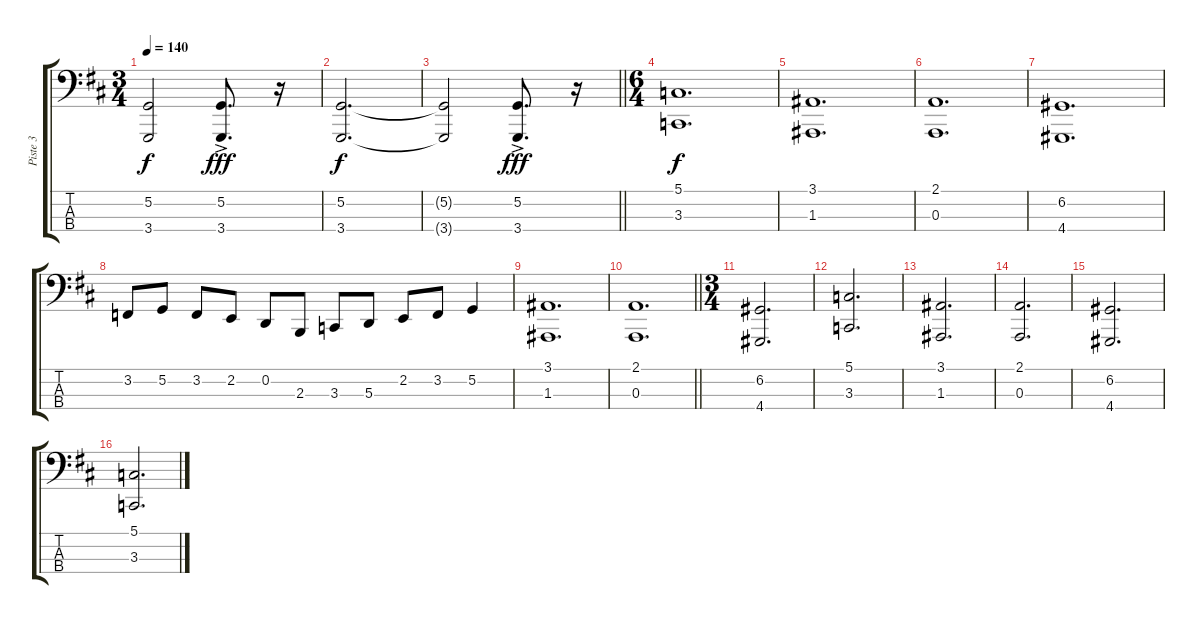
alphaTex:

\track ("Piste 3" "Piste 3") {instrument electricpiano1}
\staff {score tabs}
\tuning (G2 D2 A1 E1) {hide}
\ts (3 4)
\tempo 140
\clef f4
\ks d
(5.2{t} 3.4{t}).2{dy f} (5.2{ac} 3.4{ac}).8{d dy fff} r.16 |
(5.2 3.4).2{d dy f} |
\barLineRight lightlight
(5.2{t} 3.4{t}).2 (5.2{ac} 3.4{ac}).8{d dy fff} r.16 |
\ts (6 4)
(5.1 3.3).1{d dy f volume 12 balance 8 instrument electricpiano1} |
(3.1 1.3).1{d} |
(2.1 0.3).1{d} |
(6.2 4.4).1{d} |
3.2.8 5.2.8 3.2.8 2.2.8 0.2.8 2.3.8 3.3.8 5.3.8 2.2.8 3.2.8 5.2.4 |
(3.1 1.3).1{d} |
\barLineRight lightlight
(2.1 0.3).1{d} |
\ts (3 4)
(6.2 4.4).2{d volume 11 balance 8 instrument electricpiano1} |
(5.1 3.3).2{d} |
(3.1 1.3).2{d} |
(2.1 0.3).2{d} |
(6.2 4.4).2{d} |
(5.1 3.3).2{d}
